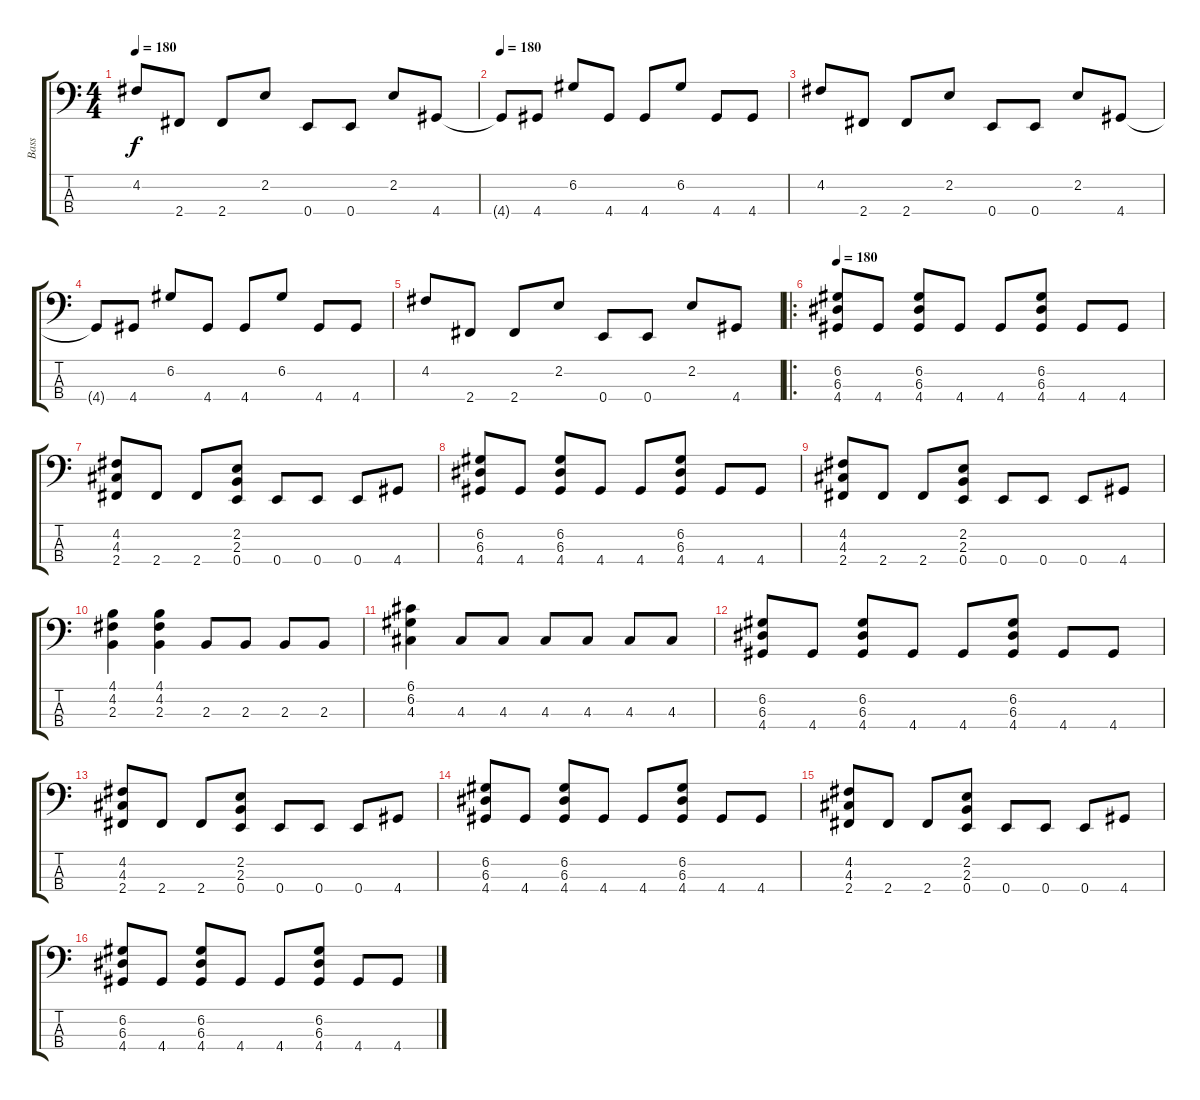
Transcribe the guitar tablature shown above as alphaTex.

\track ("Bass" "Bass") {instrument electricbassfinger}
\staff {score tabs}
\tuning (G2 D2 A1 E1) {hide}
\ts (4 4)
\tempo 180
\clef f4
\ks c
4.2.8{dy f} 2.4.8 2.4.8 2.2.8 0.4.8 0.4.8 2.2.8 4.4.8 |
\tempo 180
4.4{t}.8 4.4.8 6.2.8 4.4.8 4.4.8 6.2.8 4.4.8 4.4.8 |
4.2.8 2.4.8 2.4.8 2.2.8 0.4.8 0.4.8 2.2.8 4.4.8 |
4.4{t}.8 4.4.8 6.2.8 4.4.8 4.4.8 6.2.8 4.4.8 4.4.8 |
4.2.8 2.4.8 2.4.8 2.2.8 0.4.8 0.4.8 2.2.8 4.4.8 |
\ro
\tempo 180
(6.2 6.3 4.4).8 4.4.8 (6.2 6.3 4.4).8 4.4.8 4.4.8 (6.2 6.3 4.4).8 4.4.8 4.4.8 |
(4.2 4.3 2.4).8 2.4.8 2.4.8 (2.2 2.3 0.4).8 0.4.8 0.4.8 0.4.8 4.4.8 |
(6.2 6.3 4.4).8 4.4.8 (6.2 6.3 4.4).8 4.4.8 4.4.8 (6.2 6.3 4.4).8 4.4.8 4.4.8 |
(4.2 4.3 2.4).8 2.4.8 2.4.8 (2.2 2.3 0.4).8 0.4.8 0.4.8 0.4.8 4.4.8 |
(4.1 4.2 2.3).4 (4.1 4.2 2.3).4 2.3.8 2.3.8 2.3.8 2.3.8 |
(6.1 6.2 4.3).4 4.3.8 4.3.8 4.3.8 4.3.8 4.3.8 4.3.8 |
(6.2 6.3 4.4).8 4.4.8 (6.2 6.3 4.4).8 4.4.8 4.4.8 (6.2 6.3 4.4).8 4.4.8 4.4.8 |
(4.2 4.3 2.4).8 2.4.8 2.4.8 (2.2 2.3 0.4).8 0.4.8 0.4.8 0.4.8 4.4.8 |
(6.2 6.3 4.4).8 4.4.8 (6.2 6.3 4.4).8 4.4.8 4.4.8 (6.2 6.3 4.4).8 4.4.8 4.4.8 |
(4.2 4.3 2.4).8 2.4.8 2.4.8 (2.2 2.3 0.4).8 0.4.8 0.4.8 0.4.8 4.4.8 |
(6.2 6.3 4.4).8 4.4.8 (6.2 6.3 4.4).8 4.4.8 4.4.8 (6.2 6.3 4.4).8 4.4.8 4.4.8
